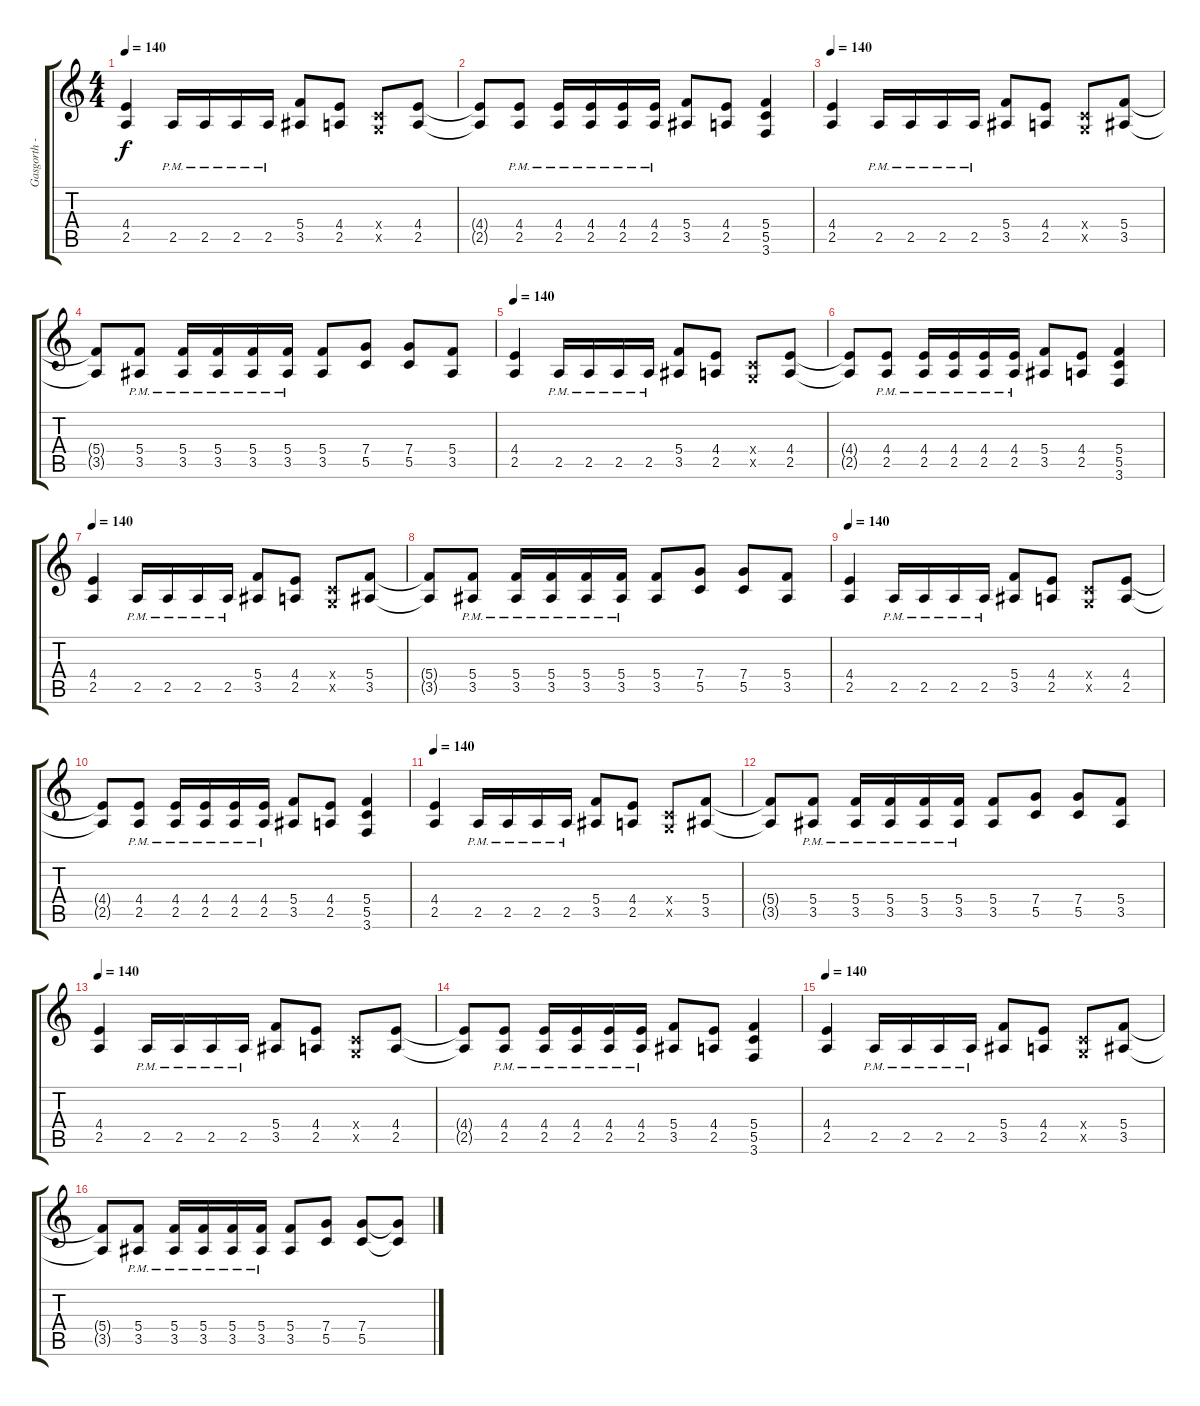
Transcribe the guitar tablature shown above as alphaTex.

\track ("Gasgorth - Aris " "Gasgorth -") {instrument distortionguitar}
\staff {score tabs}
\tuning (D4 A3 F3 C3 G2 D2) {hide}
\ts (4 4)
\tempo 140
\clef g2
\ks c
(4.4 2.5).4{dy f volume 16} 2.5{pm}.16 2.5{pm}.16 2.5{pm}.16 2.5{pm}.16 (5.4 3.5).8 (4.4 2.5).8 (0.4{x} 0.5{x}).8 (4.4 2.5).8 |
(4.4{t} 2.5{t}).8 (4.4{pm} 2.5{pm}).8 (4.4{pm} 2.5{pm}).16 (4.4{pm} 2.5{pm}).16 (4.4{pm} 2.5{pm}).16 (4.4{pm} 2.5{pm}).16 (5.4 3.5).8 (4.4 2.5).8 (5.4 5.5 3.6).4 |
\tempo 140
(4.4 2.5).4{volume 16} 2.5{pm}.16 2.5{pm}.16 2.5{pm}.16 2.5{pm}.16 (5.4 3.5).8 (4.4 2.5).8 (0.4{x} 0.5{x}).8 (5.4 3.5).8 |
(5.4{t} 3.5{t}).8 (5.4{pm} 3.5{pm}).8 (5.4{pm} 3.5{pm}).16 (5.4{pm} 3.5{pm}).16 (5.4{pm} 3.5{pm}).16 (5.4{pm} 3.5{pm}).16 (5.4 3.5).8 (7.4 5.5).8 (7.4 5.5).8 (5.4 3.5).8 |
\tempo 140
(4.4 2.5).4{volume 16} 2.5{pm}.16 2.5{pm}.16 2.5{pm}.16 2.5{pm}.16 (5.4 3.5).8 (4.4 2.5).8 (0.4{x} 0.5{x}).8 (4.4 2.5).8 |
(4.4{t} 2.5{t}).8 (4.4{pm} 2.5{pm}).8 (4.4{pm} 2.5{pm}).16 (4.4{pm} 2.5{pm}).16 (4.4{pm} 2.5{pm}).16 (4.4{pm} 2.5{pm}).16 (5.4 3.5).8 (4.4 2.5).8 (5.4 5.5 3.6).4 |
\tempo 140
(4.4 2.5).4{volume 16} 2.5{pm}.16 2.5{pm}.16 2.5{pm}.16 2.5{pm}.16 (5.4 3.5).8 (4.4 2.5).8 (0.4{x} 0.5{x}).8 (5.4 3.5).8 |
(5.4{t} 3.5{t}).8 (5.4{pm} 3.5{pm}).8 (5.4{pm} 3.5{pm}).16 (5.4{pm} 3.5{pm}).16 (5.4{pm} 3.5{pm}).16 (5.4{pm} 3.5{pm}).16 (5.4 3.5).8 (7.4 5.5).8 (7.4 5.5).8 (5.4 3.5).8 |
\tempo 140
(4.4 2.5).4{volume 16} 2.5{pm}.16 2.5{pm}.16 2.5{pm}.16 2.5{pm}.16 (5.4 3.5).8 (4.4 2.5).8 (0.4{x} 0.5{x}).8 (4.4 2.5).8 |
(4.4{t} 2.5{t}).8 (4.4{pm} 2.5{pm}).8 (4.4{pm} 2.5{pm}).16 (4.4{pm} 2.5{pm}).16 (4.4{pm} 2.5{pm}).16 (4.4{pm} 2.5{pm}).16 (5.4 3.5).8 (4.4 2.5).8 (5.4 5.5 3.6).4 |
\tempo 140
(4.4 2.5).4{volume 16} 2.5{pm}.16 2.5{pm}.16 2.5{pm}.16 2.5{pm}.16 (5.4 3.5).8 (4.4 2.5).8 (0.4{x} 0.5{x}).8 (5.4 3.5).8 |
(5.4{t} 3.5{t}).8 (5.4{pm} 3.5{pm}).8 (5.4{pm} 3.5{pm}).16 (5.4{pm} 3.5{pm}).16 (5.4{pm} 3.5{pm}).16 (5.4{pm} 3.5{pm}).16 (5.4 3.5).8 (7.4 5.5).8 (7.4 5.5).8 (5.4 3.5).8 |
\tempo 140
(4.4 2.5).4{volume 16} 2.5{pm}.16 2.5{pm}.16 2.5{pm}.16 2.5{pm}.16 (5.4 3.5).8 (4.4 2.5).8 (0.4{x} 0.5{x}).8 (4.4 2.5).8 |
(4.4{t} 2.5{t}).8 (4.4{pm} 2.5{pm}).8 (4.4{pm} 2.5{pm}).16 (4.4{pm} 2.5{pm}).16 (4.4{pm} 2.5{pm}).16 (4.4{pm} 2.5{pm}).16 (5.4 3.5).8 (4.4 2.5).8 (5.4 5.5 3.6).4 |
\tempo 140
(4.4 2.5).4{volume 16} 2.5{pm}.16 2.5{pm}.16 2.5{pm}.16 2.5{pm}.16 (5.4 3.5).8 (4.4 2.5).8 (0.4{x} 0.5{x}).8 (5.4 3.5).8 |
(5.4{t} 3.5{t}).8 (5.4{pm} 3.5{pm}).8 (5.4{pm} 3.5{pm}).16 (5.4{pm} 3.5{pm}).16 (5.4{pm} 3.5{pm}).16 (5.4{pm} 3.5{pm}).16 (5.4 3.5).8 (7.4 5.5).8 (7.4 5.5).8 (7.4{t} 5.5{t}).8
